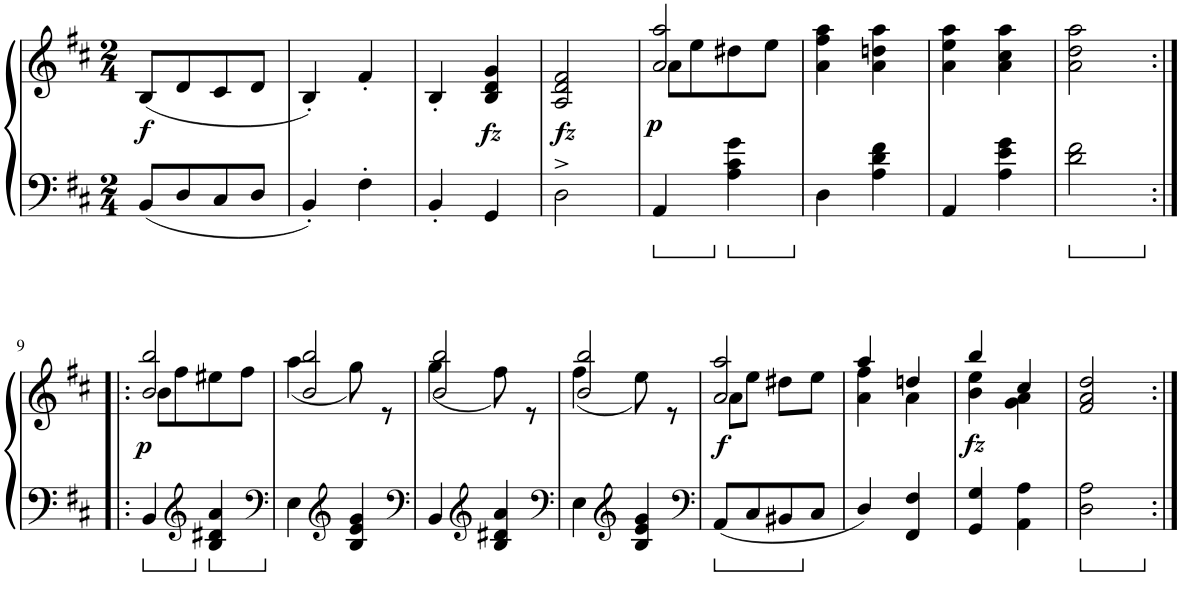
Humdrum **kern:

**kern	**kern	**dynam
*part1	*part1	*part1
*staff2	*staff1	*staff1/2
*I"Piano	*	*
*I'Pno.	*	*
*clefF4	*clefG2	*
*k[f#c#]	*k[f#c#]	*
*M2/4	*M2/4	*
=1	=1	=1
!	!	!LO:DY:b
8BB/L	(8B/L	f
8D/	8d/	.
8C#/	8c#/	.
8D/J	8d/J	.
=2	=2	=2
4BB'/	4B'/)	.
4F#'\	4f#'/	.
=3	=3	=3
4BB'/	4B'/	.
!	!	!LO:DY:a=2
4GG/	4B/ 4d/ 4g/	fz
=4	=4	=4
!	!	!LO:DY:a=2
2D^\	2A/ 2d/ 2f#/	fz
=5	=5	=5
*	*^	*
!	!	!	!LO:DY:b
4AA/	2a/ 2aa/	8a\L	p
.	.	8ee\	.
4A\ 4c#\ 4g\	.	8dd#X\	.
.	.	8ee\J	.
*	*v	*v	*
=6	=6	=6
4D\	4a\ 4ff#\ 4aa\	.
4A\ 4d\ 4f#\	4a\ 4ddn\ 4aa\	.
=7	=7	=7
4AA/	4a\ 4ee\ 4aa\	.
4A\ 4e\ 4g\	4a\ 4cc#\ 4aa\	.
=8	=8	=8
2d\ 2f#\	2a\ 2dd\ 2aa\	.
!!LO:LB:g=z
=9:|!|:	=9:|!|:	=9:|!|:
*	*^	*
!	!	!	!LO:DY:b
4BB/	8b\L	2b/ 2bb/	p
.	8ff#\	.	.
*clefG2	*	*	*
4B/ 4d#X/ 4a/	8ee#X\	.	.
.	8ff#\J	.	.
=10	=10	=10	=10
*clefF4	*	*	*
4E\	2b/ 2bb/	(4aa\	.
*clefG2	*	*	*
4B/ 4e/ 4g/	.	8gg\)	.
.	.	8r	.
=11	=11	=11	=11
*clefF4	*	*	*
4BB/	2b/ 2bb/	(4gg\	.
*clefG2	*	*	*
4B/ 4d#X/ 4a/	.	8ff#\)	.
.	.	8r	.
=12	=12	=12	=12
*clefF4	*	*	*
4E\	2b/ 2bb/	(4ff#\	.
*clefG2	*	*	*
4B/ 4e/ 4g/	.	8ee\)	.
.	.	8r	.
=13	=13	=13	=13
*clefF4	*	*	*
!	!	!	!LO:DY:b
8AA/L	2a/ 2aa/	8a\L	f
8C#/	.	8ee\J	.
8BB#X/	.	8dd#X\L	.
8C#/J	.	8ee\J	.
=14	=14	=14	=14
4D/	4aa/	4a\ 4ff#\	.
4FF#/ 4F#/	4ddn/	4a\	.
=15	=15	=15	=15
!	!	!	!LO:DY:b
4GG/ 4G/	4bb/	4b\ 4ee\	fz
4AA\ 4A\	4cc#/	4g\ 4a\	.
*	*v	*v	*
=16	=16	=16
2D\ 2A\	2f#/ 2a/ 2dd/	.
=:|!	=:|!	=:|!
*-	*-	*-
